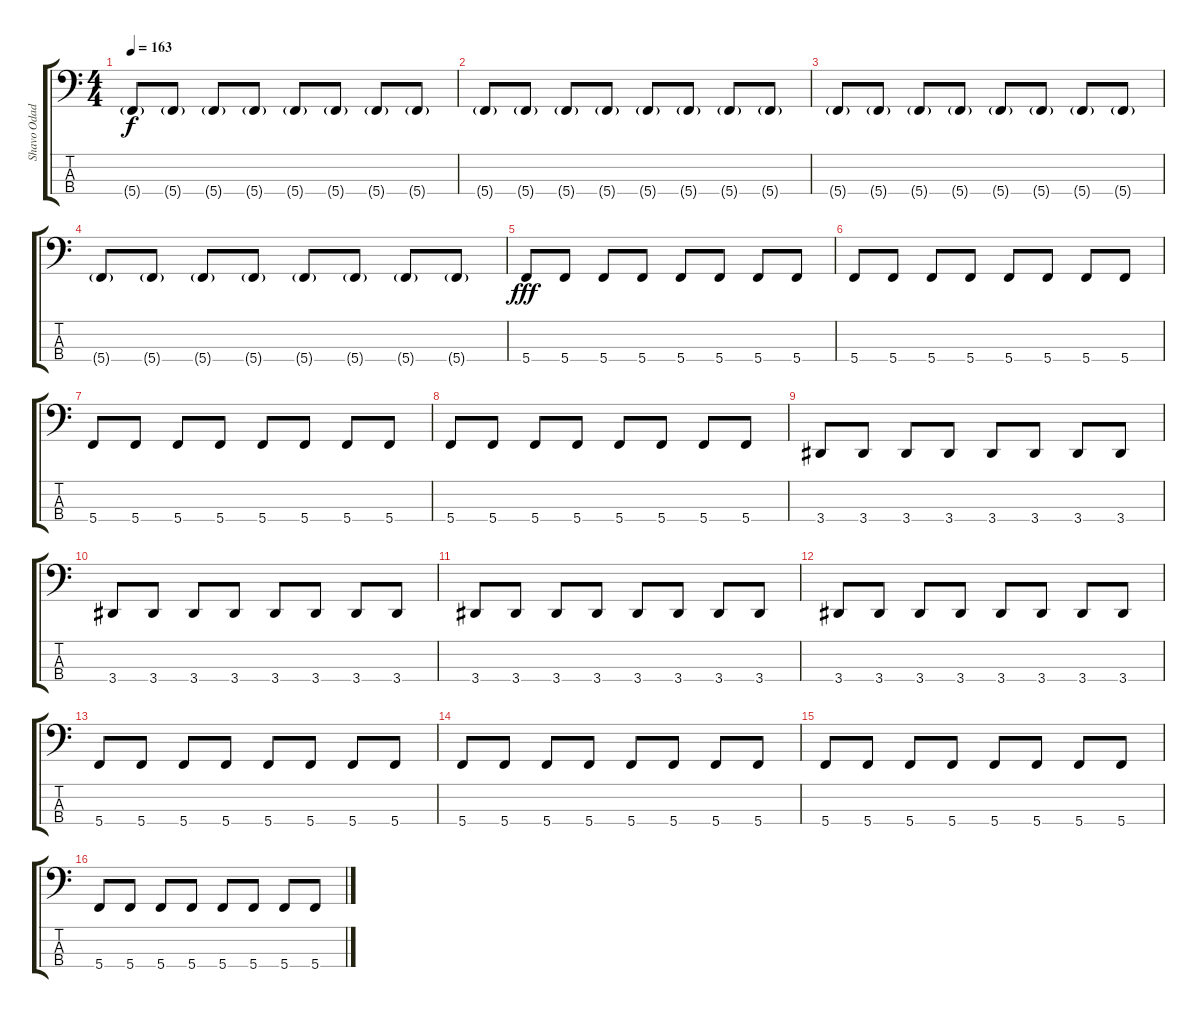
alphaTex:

\track ("Shavo Odadjian" "Shavo Odad") {instrument electricbasspick}
\staff {score tabs}
\tuning (F2 C2 G1 C1) {hide}
\ts (4 4)
\tempo 163
\clef f4
\ks c
5.4{g}.8{dy f} 5.4{g}.8 5.4{g}.8 5.4{g}.8 5.4{g}.8 5.4{g}.8 5.4{g}.8 5.4{g}.8 |
5.4{g}.8 5.4{g}.8 5.4{g}.8 5.4{g}.8 5.4{g}.8 5.4{g}.8 5.4{g}.8 5.4{g}.8 |
5.4{g}.8 5.4{g}.8 5.4{g}.8 5.4{g}.8 5.4{g}.8 5.4{g}.8 5.4{g}.8 5.4{g}.8 |
5.4{g}.8 5.4{g}.8 5.4{g}.8 5.4{g}.8 5.4{g}.8 5.4{g}.8 5.4{g}.8 5.4{g}.8 |
5.4.8{dy fff} 5.4.8 5.4.8 5.4.8 5.4.8 5.4.8 5.4.8 5.4.8 |
5.4.8 5.4.8 5.4.8 5.4.8 5.4.8 5.4.8 5.4.8 5.4.8 |
5.4.8 5.4.8 5.4.8 5.4.8 5.4.8 5.4.8 5.4.8 5.4.8 |
5.4.8 5.4.8 5.4.8 5.4.8 5.4.8 5.4.8 5.4.8 5.4.8 |
3.4.8 3.4.8 3.4.8 3.4.8 3.4.8 3.4.8 3.4.8 3.4.8 |
3.4.8 3.4.8 3.4.8 3.4.8 3.4.8 3.4.8 3.4.8 3.4.8 |
3.4.8 3.4.8 3.4.8 3.4.8 3.4.8 3.4.8 3.4.8 3.4.8 |
3.4.8 3.4.8 3.4.8 3.4.8 3.4.8 3.4.8 3.4.8 3.4.8 |
5.4.8 5.4.8 5.4.8 5.4.8 5.4.8 5.4.8 5.4.8 5.4.8 |
5.4.8 5.4.8 5.4.8 5.4.8 5.4.8 5.4.8 5.4.8 5.4.8 |
5.4.8 5.4.8 5.4.8 5.4.8 5.4.8 5.4.8 5.4.8 5.4.8 |
5.4.8 5.4.8 5.4.8 5.4.8 5.4.8 5.4.8 5.4.8 5.4.8
